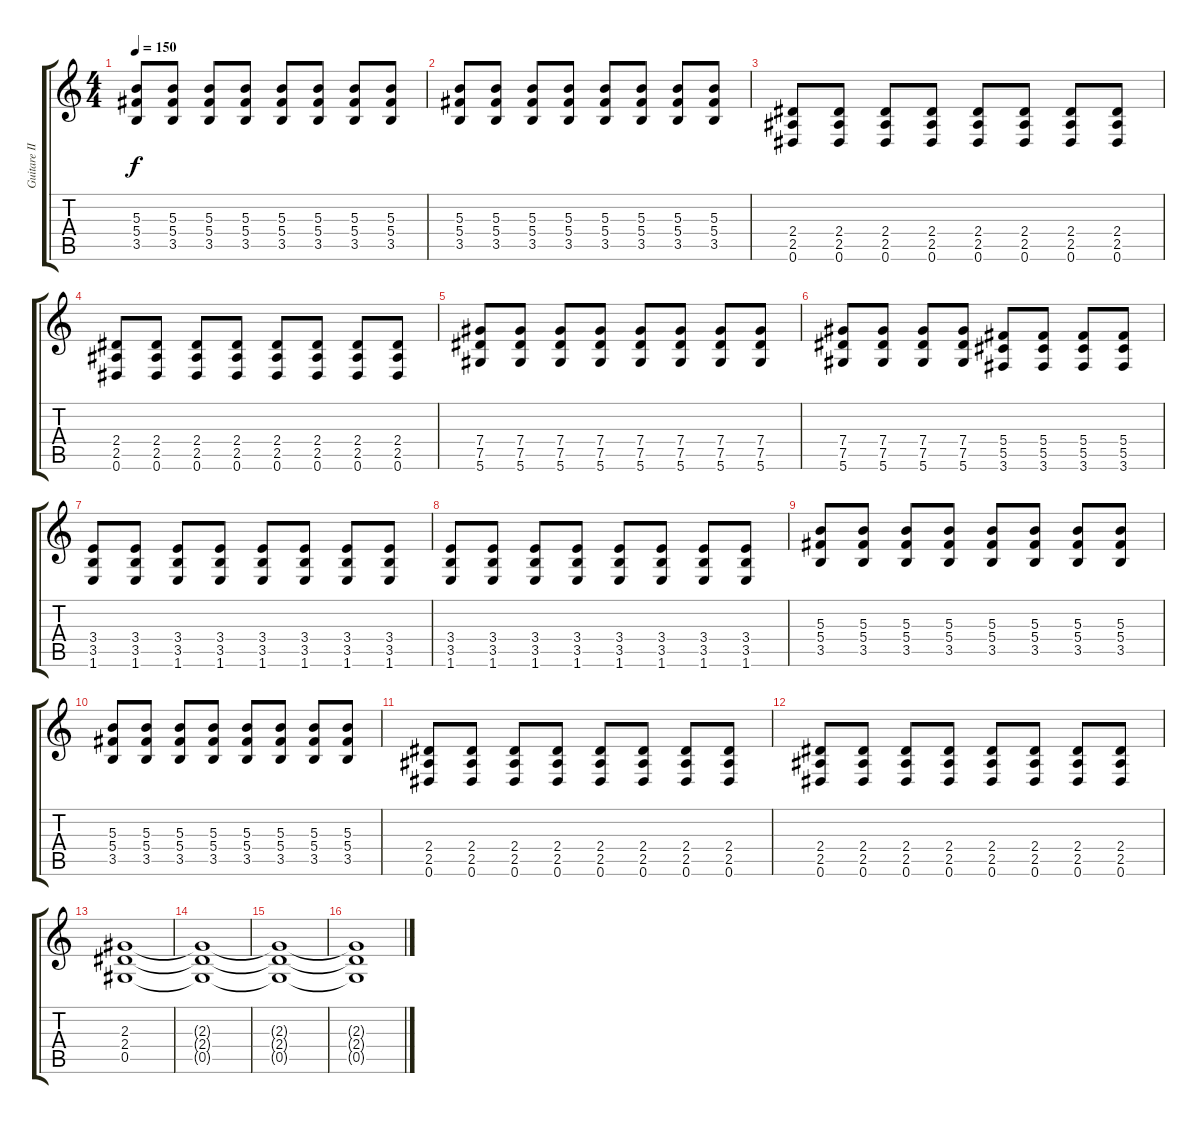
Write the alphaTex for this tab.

\track ("Guitare II" "Guitare II") {instrument distortionguitar}
\staff {score tabs}
\tuning (Eb4 Bb3 Gb3 Db3 Ab2 Eb2) {hide}
\ts (4 4)
\tempo 150
\clef g2
\ks c
(5.3 5.4 3.5).8{dy f} (5.3 5.4 3.5).8 (5.3 5.4 3.5).8 (5.3 5.4 3.5).8 (5.3 5.4 3.5).8 (5.3 5.4 3.5).8 (5.3 5.4 3.5).8 (5.3 5.4 3.5).8 |
(5.3 5.4 3.5).8 (5.3 5.4 3.5).8 (5.3 5.4 3.5).8 (5.3 5.4 3.5).8 (5.3 5.4 3.5).8 (5.3 5.4 3.5).8 (5.3 5.4 3.5).8 (5.3 5.4 3.5).8 |
(2.4 2.5 0.6).8 (2.4 2.5 0.6).8 (2.4 2.5 0.6).8 (2.4 2.5 0.6).8 (2.4 2.5 0.6).8 (2.4 2.5 0.6).8 (2.4 2.5 0.6).8 (2.4 2.5 0.6).8 |
(2.4 2.5 0.6).8 (2.4 2.5 0.6).8 (2.4 2.5 0.6).8 (2.4 2.5 0.6).8 (2.4 2.5 0.6).8 (2.4 2.5 0.6).8 (2.4 2.5 0.6).8 (2.4 2.5 0.6).8 |
(7.4 7.5 5.6).8 (7.4 7.5 5.6).8 (7.4 7.5 5.6).8 (7.4 7.5 5.6).8 (7.4 7.5 5.6).8 (7.4 7.5 5.6).8 (7.4 7.5 5.6).8 (7.4 7.5 5.6).8 |
(7.4 7.5 5.6).8 (7.4 7.5 5.6).8 (7.4 7.5 5.6).8 (7.4 7.5 5.6).8 (5.4 5.5 3.6).8 (5.4 5.5 3.6).8 (5.4 5.5 3.6).8 (5.4 5.5 3.6).8 |
(3.4 3.5 1.6).8 (3.4 3.5 1.6).8 (3.4 3.5 1.6).8 (3.4 3.5 1.6).8 (3.4 3.5 1.6).8 (3.4 3.5 1.6).8 (3.4 3.5 1.6).8 (3.4 3.5 1.6).8 |
(3.4 3.5 1.6).8 (3.4 3.5 1.6).8 (3.4 3.5 1.6).8 (3.4 3.5 1.6).8 (3.4 3.5 1.6).8 (3.4 3.5 1.6).8 (3.4 3.5 1.6).8 (3.4 3.5 1.6).8 |
(5.3 5.4 3.5).8 (5.3 5.4 3.5).8 (5.3 5.4 3.5).8 (5.3 5.4 3.5).8 (5.3 5.4 3.5).8 (5.3 5.4 3.5).8 (5.3 5.4 3.5).8 (5.3 5.4 3.5).8 |
(5.3 5.4 3.5).8 (5.3 5.4 3.5).8 (5.3 5.4 3.5).8 (5.3 5.4 3.5).8 (5.3 5.4 3.5).8 (5.3 5.4 3.5).8 (5.3 5.4 3.5).8 (5.3 5.4 3.5).8 |
(2.4 2.5 0.6).8 (2.4 2.5 0.6).8 (2.4 2.5 0.6).8 (2.4 2.5 0.6).8 (2.4 2.5 0.6).8 (2.4 2.5 0.6).8 (2.4 2.5 0.6).8 (2.4 2.5 0.6).8 |
(2.4 2.5 0.6).8 (2.4 2.5 0.6).8 (2.4 2.5 0.6).8 (2.4 2.5 0.6).8 (2.4 2.5 0.6).8 (2.4 2.5 0.6).8 (2.4 2.5 0.6).8 (2.4 2.5 0.6).8 |
(2.3 2.4 0.5).1 |
(2.3{t} 2.4{t} 0.5{t}).1 |
(2.3{t} 2.4{t} 0.5{t}).1 |
(2.3{t} 2.4{t} 0.5{t}).1
